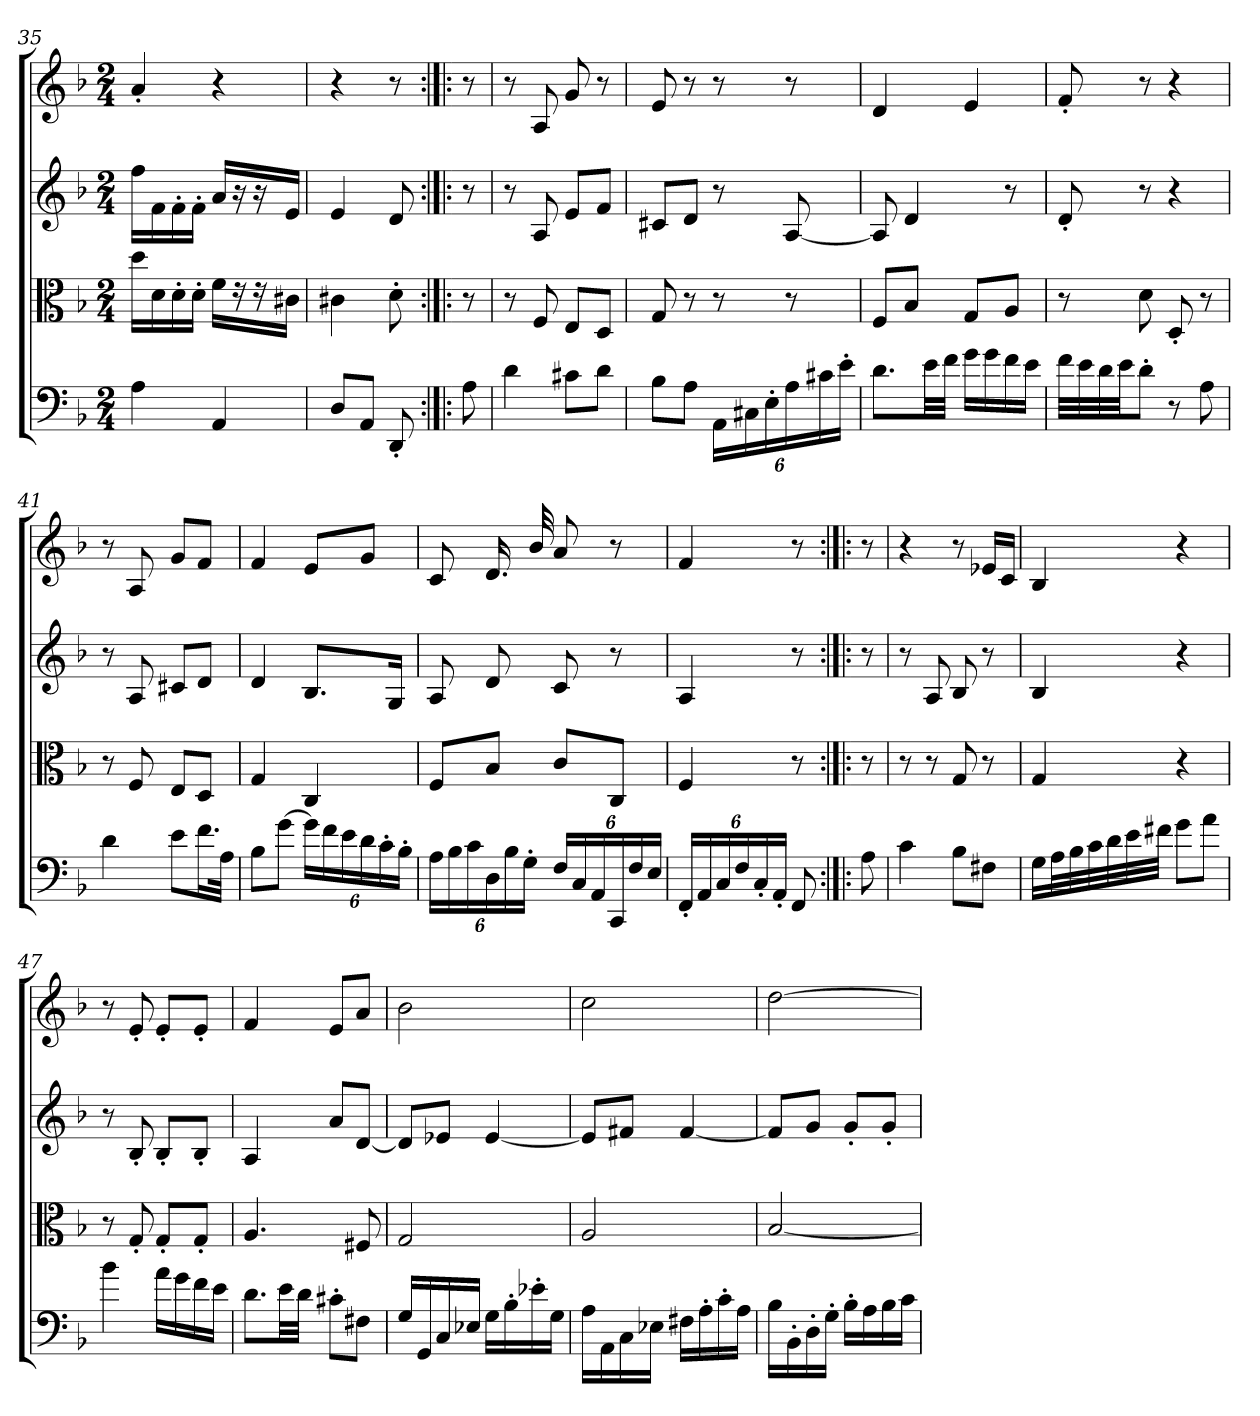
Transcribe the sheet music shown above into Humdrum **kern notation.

**kern	**kern	**kern	**kern
*part4	*part3	*part2	*part1
*staff4	*staff3	*staff2	*staff1
*clefF4	*clefC3	*clefG2	*clefG2
*k[b-]	*k[b-]	*k[b-]	*k[b-]
*d:	*d:	*d:	*d:
*M2/4	*M2/4	*M2/4	*M2/4
=35	=35	=35	=35
4A\	16dd\LL	16ff\LL	4a'/
.	16d\	16f\	.
.	16d'\	16f'\	.
.	16d'\JJ	16f'\JJ	.
4AA/	16f\LL	16a/LL	4r
.	16r	16r	.
.	16r	16r	.
.	16c#X\JJ	16e/JJ	.
=36	=36	=36	=36
8D/L	4c#X\	4e/	4r
8AA/J	.	.	.
8DD'/	8d'\	8d/	8r
=:|!|:	=:|!|:	=:|!|:	=:|!|:
8A\	8r	8r	8r
=37	=37	=37	=37
4d\	8r	8r	8r
.	8F/	8A/	8A/
8c#X\L	8E/L	8e/L	8g/
8d\J	8D/J	8f/J	8r
=38	=38	=38	=38
8B-\L	8G/	8c#X/L	8e/
8A\J	8r	8d/J	8r
24AA\LL	8r	8r	8r
24C#X\	.	.	.
24E'\	.	.	.
24A\	8r	[8A/	8r
24c#X\	.	.	.
24e'\JJ	.	.	.
=39	=39	=39	=39
8.d\L	8F/L	8A/]	4d/
.	8B-/J	4d/	.
32e\LL	.	.	.
32f\JJJ	.	.	.
16g\LL	8G/L	.	4e/
16g\	.	.	.
16f\	8A/J	8r	.
16e\JJ	.	.	.
=40	=40	=40	=40
32f\LLL	8r	8d'/	8f'/
32e\	.	.	.
32d\	.	.	.
32e\JJ	.	.	.
8d'\J	8d\	8r	8r
8r	8D'/	4r	4r
8A\	8r	.	.
=41	=41	=41	=41
4d\	8r	8r	8r
.	8F/	8A/	8A/
8e\L	8E/L	8c#X/L	8g/L
16.f\L	8D/J	8d/J	8f/J
32A\JJk	.	.	.
=42	=42	=42	=42
8B-\L	4G/	4d/	4f/
[8g\J	.	.	.
24g\LL]	4C/	8.B-/L	8e/L
24f\	.	.	.
24e\	.	.	.
24d\	.	.	8g/J
24c'\	.	.	.
.	.	16G/Jk	.
24B-'\JJ	.	.	.
=43	=43	=43	=43
24A\LL	8F/L	8A/	8c/
24B-\	.	.	.
24c\	.	.	.
24D\	8B-/J	8d/	16.d/
24B-\	.	.	.
24G'\JJ	.	.	.
.	.	.	32b-/
24F/LL	8c/L	8c/	8a/
24C/	.	.	.
24AA/	.	.	.
24CC/	8C/J	8r	8r
24F/	.	.	.
24E/JJ	.	.	.
=44	=44	=44	=44
24FF'/LL	4F/	4A/	4f/
24AA/	.	.	.
24C/	.	.	.
24F/	.	.	.
24C'/	.	.	.
24AA'/JJ	.	.	.
8FF/	8r	8r	8r
=:|!|:	=:|!|:	=:|!|:	=:|!|:
8A\	8r	8r	8r
=45	=45	=45	=45
4c\	8r	8r	4r
.	8r	8A/	.
8B-\L	8G/	8B-/	8r
8F#X\J	8r	8r	16e-X/LL
.	.	.	16c/JJ
=46	=46	=46	=46
16G\LL	4G/	4B-/	4B-/
32A\L	.	.	.
32B-\	.	.	.
32c\	.	.	.
32d\	.	.	.
32e\	.	.	.
32f#X\JJJ	.	.	.
8g\L	4r	4r	4r
8a\J	.	.	.
=47	=47	=47	=47
4b-\	8r	8r	8r
.	8G'/	8B-'/	8e'/
16a\LL	8G'/L	8B-'/L	8e'/L
16g\	.	.	.
16f\	8G'/J	8B-'/J	8e'/J
16e\JJ	.	.	.
=48	=48	=48	=48
8.d\L	4.A/	4A/	4f/
32e\LL	.	.	.
32d\JJJ	.	.	.
8c#X'\L	.	8a/L	8e/L
8F#X\J	8F#X/	[8d/J	8a/J
=49	=49	=49	=49
16G/LL	2G/	8d/L]	2b-\
16GG/	.	.	.
16C/	.	8e-X/J	.
16E-X/JJ	.	.	.
16G\LL	.	[4e-/	.
16B-'\	.	.	.
16e-X'\	.	.	.
16G\JJ	.	.	.
=50	=50	=50	=50
16A\LL	2A/	8e-/L]	2cc\
16AA\	.	.	.
16C\	.	8f#X/J	.
16E-X\JJ	.	.	.
16F#X\LL	.	[4f#/	.
16A'\	.	.	.
16c'\	.	.	.
16A\JJ	.	.	.
=51	=51	=51	=51
16B-\LL	[2B-/	8f#/L]	[2dd\
16BB-'\	.	.	.
16D'\	.	8g/J	.
16G'\JJ	.	.	.
16B-'\LL	.	8g'/L	.
16A\	.	.	.
16B-\	.	8g'/J	.
16c\JJ	.	.	.
=	=	=	=
*-	*-	*-	*-
